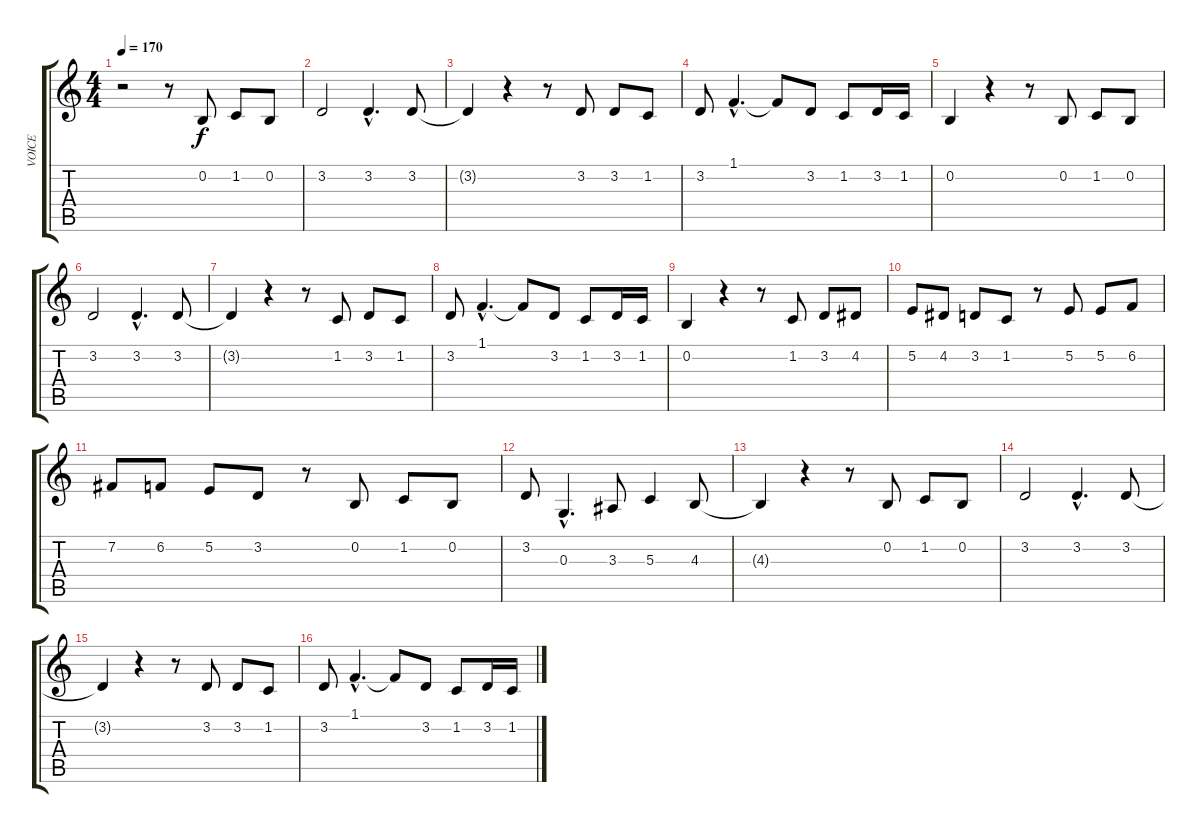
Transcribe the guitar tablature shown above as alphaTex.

\track ("VOICE" "VOICE") {instrument lead2sawtooth}
\staff {score tabs}
\tuning (E4 B3 G3 D3 A2 E2) {hide}
\ts (4 4)
\tempo 170
\clef g2
\ks c
r.2{dy f instrument lead2sawtooth} r.8 0.2.8 1.2.8 0.2.8 |
3.2.2 3.2{hac}.4{d} 3.2.8 |
3.2{t}.4 r.4 r.8 3.2.8 3.2.8 1.2.8 |
3.2.8 1.1{hac}.4{d} 1.1{t}.8 3.2.8 1.2.8 3.2.16 1.2.16 |
0.2.4 r.4 r.8 0.2.8 1.2.8 0.2.8 |
3.2.2 3.2{hac}.4{d} 3.2.8 |
3.2{t}.4 r.4 r.8 1.2.8 3.2.8 1.2.8 |
3.2.8 1.1{hac}.4{d} 1.1{t}.8 3.2.8 1.2.8 3.2.16 1.2.16 |
0.2.4 r.4 r.8 1.2.8 3.2.8 4.2.8 |
5.2.8 4.2.8 3.2.8 1.2.8 r.8 5.2.8 5.2.8 6.2.8 |
7.2.8 6.2.8 5.2.8 3.2.8 r.8 0.2.8 1.2.8 0.2.8 |
3.2.8 0.3{hac}.4{d} 3.3.8 5.3.4 4.3.8 |
4.3{t}.4 r.4 r.8 0.2.8 1.2.8 0.2.8 |
3.2.2 3.2{hac}.4{d} 3.2.8 |
3.2{t}.4 r.4 r.8 3.2.8 3.2.8 1.2.8 |
3.2.8 1.1{hac}.4{d} 1.1{t}.8 3.2.8 1.2.8 3.2.16 1.2.16
